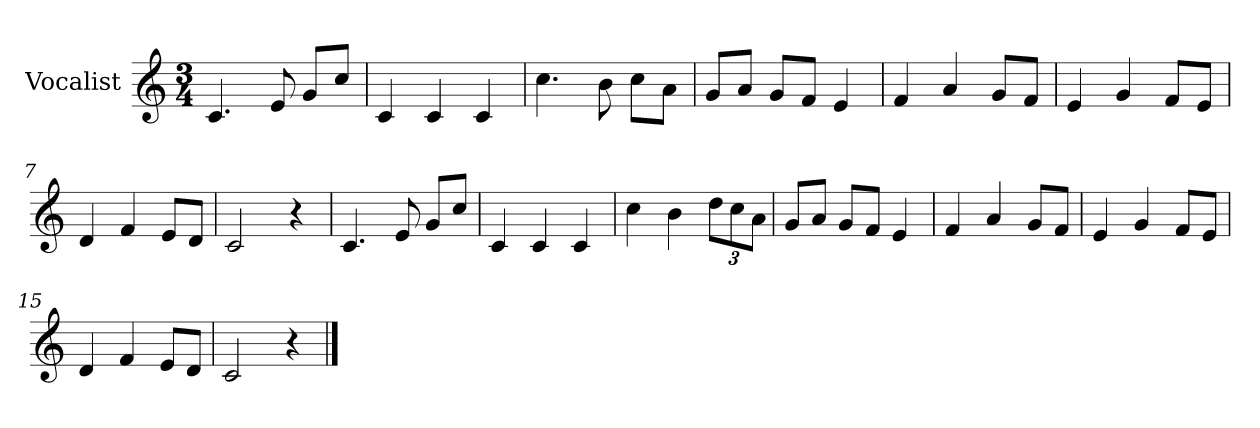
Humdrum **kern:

**kern
*part1
*staff1
*I"Vocalist
*k[]
*C:
*M3/4
=1
4.c
8e
8gL
8ccJ
=2
4c
4c
4c
=3
4.cc
8b
8ccL
8aJ
=4
8gL
8aJ
8gL
8fJ
4e
=5
4f
4a
8gL
8fJ
=6
4e
4g
8fL
8eJ
=7
4d
4f
8eL
8dJ
=8
2c
4r
=9
4.c
8e
8gL
8ccJ
=10
4c
4c
4c
=11
4cc
4b
12ddL
12cc
12aJ
=12
8gL
8aJ
8gL
8fJ
4e
=13
4f
4a
8gL
8fJ
=14
4e
4g
8fL
8eJ
=15
4d
4f
8eL
8dJ
=16
2c
4r
==
*-
